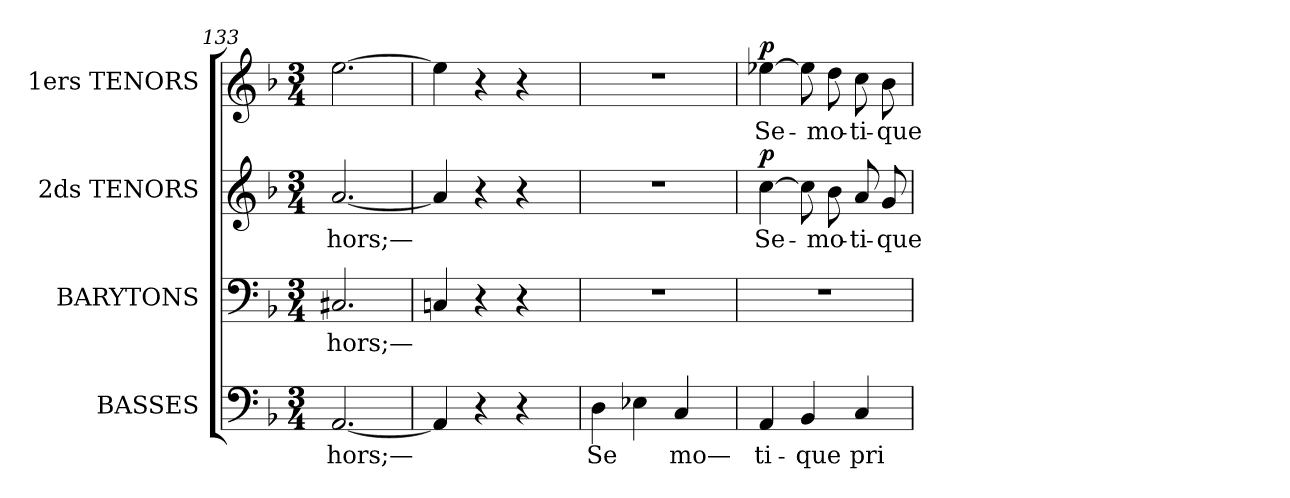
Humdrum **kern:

**kern	**text	**kern	**text	**kern	**text	**dynam	**kern	**text	**dynam
*part4	*part4	*part3	*part3	*part2	*part2	*part2	*part1	*part1	*part1
*staff4	*staff4	*staff3	*staff3	*staff2	*staff2	*staff2	*staff1	*staff1	*staff1
*I"BASSES	*	*I"BARYTONS	*	*I"2ds TENORS	*	*	*I"1ers TENORS	*	*
*I'BAS.	*	*I'BAR.	*	*	*	*	*	*	*
*clefF4	*	*clefF4	*	*clefG2	*	*	*clefG2	*	*
*k[b-]	*	*k[b-]	*	*k[b-]	*	*	*k[b-]	*	*
*M3/4	*	*M3/4	*	*M3/4	*	*	*M3/4	*	*
=133	=133	=133	=133	=133	=133	=133	=133	=133	=133
[2.AAi/	hors;—	2.C#Xi/	hors;—	[2.ai/	hors;—	.	[2.eei\	.	.
=134	=134	=134	=134	=134	=134	=134	=134	=134	=134
4AAi/]	.	4Cni/	.	4ai/]	.	.	4eei\]	.	.
4r	.	4r	.	4r	.	.	4r	.	.
4r	.	4r	.	4r	.	.	4r	.	.
=135	=135	=135	=135	=135	=135	=135	=135	=135	=135
4Di\	Se	2.r	.	2.r	.	.	2.r	.	.
4E-Xi\	--	.	.	.	.	.	.	.	.
4Ci/	mo—	.	.	.	.	.	.	.	.
!!LO:LB:g=z
=136	=136	=136	=136	=136	=136	=136	=136	=136	=136
!	!	!	!	!	!	!LO:DY:a	!	!	!LO:DY:a
4AAi/	ti-	2.r	.	[4cci\	Se-	p	[4ee-Xi\	Se-	p
4BB-i/	que	.	.	8cci\]	.	.	8ee-i\]	.	.
.	.	.	.	8b-i\	mo-	.	8ddi\	mo-	.
4Ci/	pri-	.	.	8ai/	ti-	.	8cci\	ti-	.
.	.	.	.	8gi/	que	.	8b-i\	que	.
=	=	=	=	=	=	=	=	=	=
*-	*-	*-	*-	*-	*-	*-	*-	*-	*-
